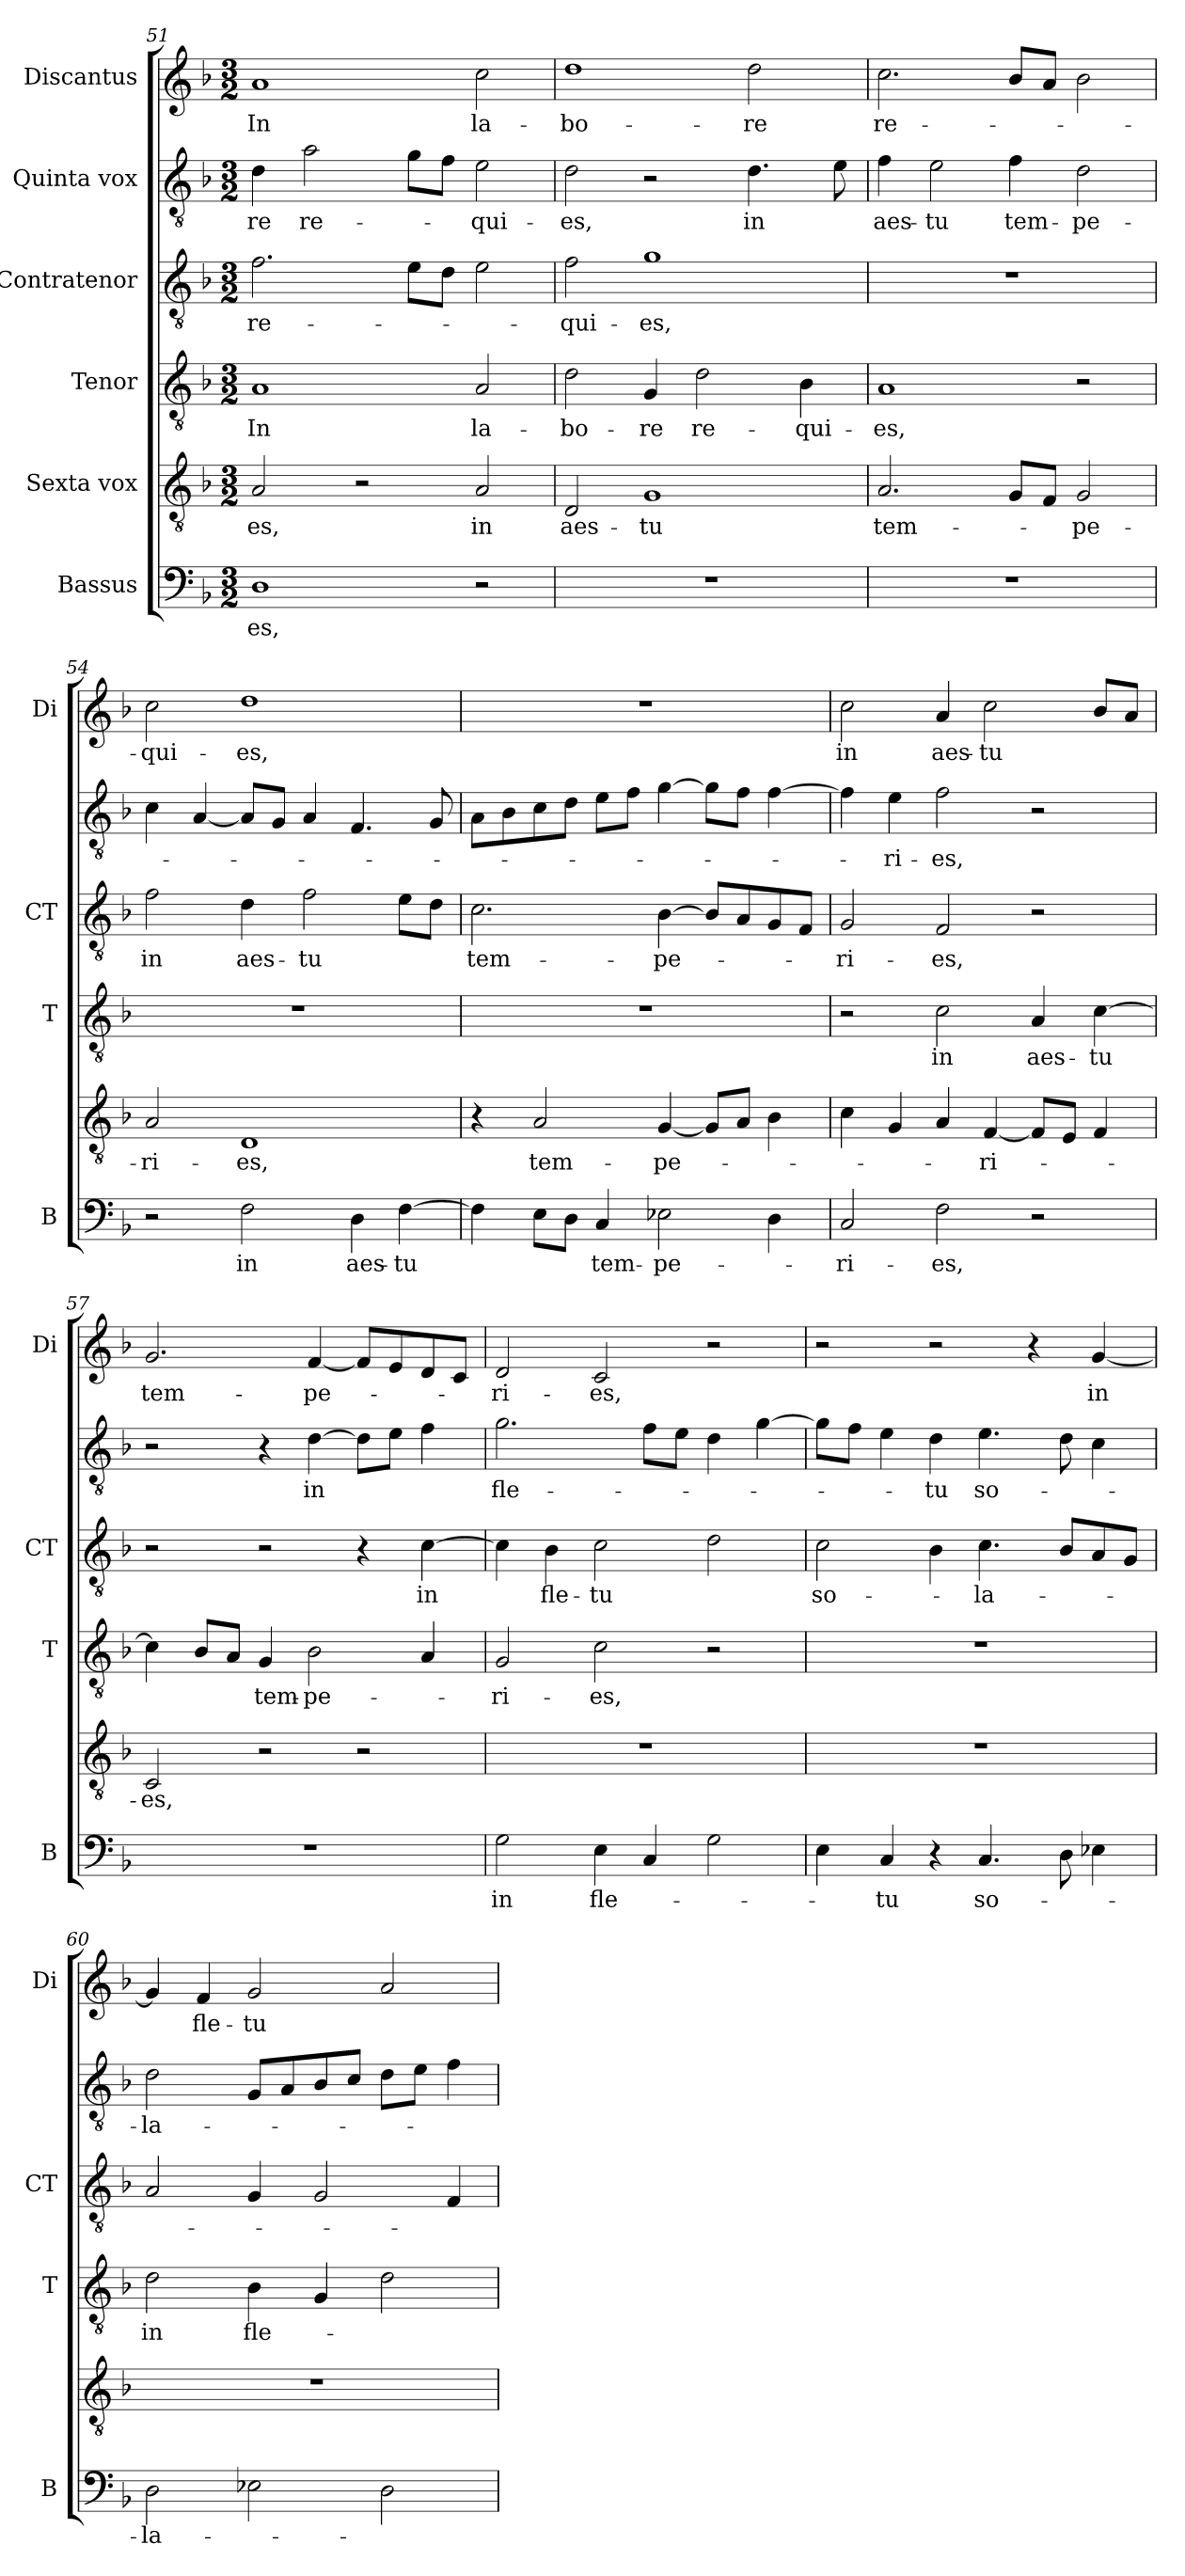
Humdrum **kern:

**kern	**text	**kern	**text	**kern	**text	**kern	**text	**kern	**text	**kern	**text
*part6	*part6	*part5	*part5	*part4	*part4	*part3	*part3	*part2	*part2	*part1	*part1
*staff6	*staff6	*staff5	*staff5	*staff4	*staff4	*staff3	*staff3	*staff2	*staff2	*staff1	*staff1
*I"Bassus	*	*I"Sexta vox	*	*I"Tenor	*	*I"Contratenor	*	*I"Quinta vox	*	*I"Discantus	*
*I'B	*	*	*	*I'T	*	*I'CT	*	*	*	*I'Di	*
*clefF4	*	*clefGv2	*	*clefGv2	*	*clefGv2	*	*clefGv2	*	*clefG2	*
*k[b-]	*	*k[b-]	*	*k[b-]	*	*k[b-]	*	*k[b-]	*	*k[b-]	*
*F:	*	*F:	*	*F:	*	*F:	*	*F:	*	*F:	*
*M3/2	*	*M3/2	*	*M3/2	*	*M3/2	*	*M3/2	*	*M3/2	*
=51	=51	=51	=51	=51	=51	=51	=51	=51	=51	=51	=51
!	!LO:LY:b	!	!LO:LY:b	!	!LO:LY:b	!	!LO:LY:b	!	!LO:LY:b	!	!LO:LY:b
1D	-es,	2A/	-es,	1A	In	2.f\	re-	4d\	-re	1a	In
!	!	!	!	!	!	!	!	!	!LO:LY:b	!	!
.	.	.	.	.	.	.	.	2a\	re-	.	.
.	.	2r	.	.	.	.	.	.	.	.	.
.	.	.	.	.	.	8e\L	.	8g\L	.	.	.
.	.	.	.	.	.	8d\J	.	8f\J	.	.	.
!	!	!	!LO:LY:b	!	!LO:LY:b	!	!	!	!LO:LY:b	!	!LO:LY:b
2r	.	2A/	in	2A/	la-	2e\	.	2e\	-qui-	2cc\	la-
=52	=52	=52	=52	=52	=52	=52	=52	=52	=52	=52	=52
!	!	!	!LO:LY:b	!	!LO:LY:b	!	!LO:LY:b	!	!LO:LY:b	!	!LO:LY:b
1.r	.	2D/	aes-	2d\	-bo-	2f\	-qui-	2d\	-es,	1dd	-bo-
!	!	!	!LO:LY:b	!	!LO:LY:b	!	!LO:LY:b	!	!	!	!
.	.	1G	-tu	4G/	-re	1g	-es,	2r	.	.	.
!	!	!	!	!	!LO:LY:b	!	!	!	!	!	!
.	.	.	.	2d\	re-	.	.	.	.	.	.
!	!	!	!	!	!	!	!	!	!LO:LY:b	!	!LO:LY:b
.	.	.	.	.	.	.	.	4.d\	in	2dd\	-re
!	!	!	!	!	!LO:LY:b	!	!	!	!	!	!
.	.	.	.	4B-\	-qui-	.	.	.	.	.	.
.	.	.	.	.	.	.	.	8e\	.	.	.
=53	=53	=53	=53	=53	=53	=53	=53	=53	=53	=53	=53
!	!	!	!LO:LY:b	!	!LO:LY:b	!	!	!	!LO:LY:b	!	!LO:LY:b
1.r	.	2.A/	tem-	1A	-es,	1.r	.	4f\	aes-	2.cc\	re-
!	!	!	!	!	!	!	!	!	!LO:LY:b	!	!
.	.	.	.	.	.	.	.	2e\	-tu	.	.
!	!	!	!	!	!	!	!	!	!LO:LY:b	!	!
.	.	8G/L	.	.	.	.	.	4f\	tem-	8b-/L	.
.	.	8F/J	.	.	.	.	.	.	.	8a/J	.
!	!	!	!LO:LY:b	!	!	!	!	!	!LO:LY:b	!	!
.	.	2G/	-pe-	2r	.	.	.	2d\	-pe-	2b-\	.
=54	=54	=54	=54	=54	=54	=54	=54	=54	=54	=54	=54
!	!	!	!LO:LY:b	!	!	!	!LO:LY:b	!	!	!	!LO:LY:b
2r	.	2A/	-ri-	1.r	.	2f\	in	4c\	.	2cc\	-qui-
.	.	.	.	.	.	.	.	[4A/	.	.	.
!	!LO:LY:b	!	!LO:LY:b	!	!	!	!LO:LY:b	!	!	!	!LO:LY:b
2F\	in	1D	-es,	.	.	4d\	aes-	8A/L]	.	1dd	-es,
.	.	.	.	.	.	.	.	8G/J	.	.	.
!	!	!	!	!	!	!	!LO:LY:b	!	!	!	!
.	.	.	.	.	.	2f\	-tu	4A/	.	.	.
!	!LO:LY:b	!	!	!	!	!	!	!	!	!	!
4D\	aes-	.	.	.	.	.	.	4.F/	.	.	.
!	!LO:LY:b	!	!	!	!	!	!	!	!	!	!
[4F\	-tu	.	.	.	.	8e\L	.	.	.	.	.
.	.	.	.	.	.	8d\J	.	8G/	.	.	.
!!LO:LB:g=z
=55	=55	=55	=55	=55	=55	=55	=55	=55	=55	=55	=55
!	!	!	!	!	!	!	!LO:LY:b	!	!	!	!
4F\]	.	4r	.	1.r	.	2.c\	tem-	8A\L	.	1.r	.
.	.	.	.	.	.	.	.	8B-\	.	.	.
!	!	!	!LO:LY:b	!	!	!	!	!	!	!	!
8E\L	.	2A/	tem-	.	.	.	.	8c\	.	.	.
8D\J	.	.	.	.	.	.	.	8d\J	.	.	.
!	!LO:LY:b	!	!	!	!	!	!	!	!	!	!
4C/	tem-	.	.	.	.	.	.	8e\L	.	.	.
.	.	.	.	.	.	.	.	8f\J	.	.	.
!	!LO:LY:b	!	!LO:LY:b	!	!	!	!LO:LY:b	!	!	!	!
2E-X\	-pe-	[4G/	-pe-	.	.	[4B-\	-pe-	[4g\	.	.	.
.	.	8G/L]	.	.	.	8B-/L]	.	8g\L]	.	.	.
.	.	8A/J	.	.	.	8A/	.	8f\J	.	.	.
4D\	.	4B-\	.	.	.	8G/	.	[4f\	.	.	.
.	.	.	.	.	.	8F/J	.	.	.	.	.
=56	=56	=56	=56	=56	=56	=56	=56	=56	=56	=56	=56
!	!LO:LY:b	!	!	!	!	!	!LO:LY:b	!	!	!	!LO:LY:b
2C/	-ri-	4c\	.	2r	.	2G/	-ri-	4f\]	.	2cc\	in
!	!	!	!	!	!	!	!	!	!LO:LY:b	!	!
.	.	4G/	.	.	.	.	.	4e\	-ri-	.	.
!	!LO:LY:b	!	!	!	!LO:LY:b	!	!LO:LY:b	!	!LO:LY:b	!	!LO:LY:b
2F\	-es,	4A/	.	2c\	in	2F/	-es,	2f\	-es,	4a/	aes-
!	!	!	!LO:LY:b	!	!	!	!	!	!	!	!LO:LY:b
.	.	[4F/	-ri-	.	.	.	.	.	.	2cc\	-tu
!	!	!	!	!	!LO:LY:b	!	!	!	!	!	!
2r	.	8F/L]	.	4A/	aes-	2r	.	2r	.	.	.
.	.	8E/J	.	.	.	.	.	.	.	.	.
!	!	!	!	!	!LO:LY:b	!	!	!	!	!	!
.	.	4F/	.	[4c\	-tu	.	.	.	.	8b-/L	.
.	.	.	.	.	.	.	.	.	.	8a/J	.
=57	=57	=57	=57	=57	=57	=57	=57	=57	=57	=57	=57
!	!	!	!LO:LY:b	!	!	!	!	!	!	!	!LO:LY:b
1.r	.	2C/	-es,	4c\]	.	2r	.	2r	.	2.g/	tem-
.	.	.	.	8B-/L	.	.	.	.	.	.	.
.	.	.	.	8A/J	.	.	.	.	.	.	.
!	!	!	!	!	!LO:LY:b	!	!	!	!	!	!
.	.	2r	.	4G/	tem-	2r	.	4r	.	.	.
!	!	!	!	!	!LO:LY:b	!	!	!	!LO:LY:b	!	!LO:LY:b
.	.	.	.	2B-\	-pe-	.	.	[4d\	in	[4f/	-pe-
.	.	2r	.	.	.	4r	.	8d\L]	.	8f/L]	.
.	.	.	.	.	.	.	.	8e\J	.	8e/	.
!	!	!	!	!	!	!	!LO:LY:b	!	!	!	!
.	.	.	.	4A/	.	[4c\	in	4f\	.	8d/	.
.	.	.	.	.	.	.	.	.	.	8c/J	.
=58	=58	=58	=58	=58	=58	=58	=58	=58	=58	=58	=58
!	!LO:LY:b	!	!	!	!LO:LY:b	!	!	!	!LO:LY:b	!	!LO:LY:b
2G\	in	1.r	.	2G/	-ri-	4c\]	.	2.g\	fle-	2d/	-ri-
!	!	!	!	!	!	!	!LO:LY:b	!	!	!	!
.	.	.	.	.	.	4B-\	fle-	.	.	.	.
!	!LO:LY:b	!	!	!	!LO:LY:b	!	!LO:LY:b	!	!	!	!LO:LY:b
4E\	fle-	.	.	2c\	-es,	2c\	-tu	.	.	2c/	-es,
4C/	.	.	.	.	.	.	.	8f\L	.	.	.
.	.	.	.	.	.	.	.	8e\J	.	.	.
2G\	.	.	.	2r	.	2d\	.	4d\	.	2r	.
.	.	.	.	.	.	.	.	[4g\	.	.	.
=59	=59	=59	=59	=59	=59	=59	=59	=59	=59	=59	=59
!	!	!	!	!	!	!	!LO:LY:b	!	!	!	!
4E\	.	1.r	.	1.r	.	2c\	so-	8g\L]	.	2r	.
.	.	.	.	.	.	.	.	8f\J	.	.	.
!	!LO:LY:b	!	!	!	!	!	!	!	!	!	!
4C/	-tu	.	.	.	.	.	.	4e\	.	.	.
!	!	!	!	!	!	!	!	!	!LO:LY:b	!	!
4r	.	.	.	.	.	4B-\	.	4d\	-tu	2r	.
!	!LO:LY:b	!	!	!	!	!	!LO:LY:b	!	!LO:LY:b	!	!
4.C/	so-	.	.	.	.	4.c\	-la-	4.e\	so-	.	.
.	.	.	.	.	.	.	.	.	.	4r	.
8D\	.	.	.	.	.	8B-/L	.	8d\	.	.	.
!	!	!	!	!	!	!	!	!	!	!	!LO:LY:b
4E-X\	.	.	.	.	.	8A/	.	4c\	.	[4g/	in
.	.	.	.	.	.	8G/J	.	.	.	.	.
!!LO:PB:g=z
=60	=60	=60	=60	=60	=60	=60	=60	=60	=60	=60	=60
!	!LO:LY:b	!	!	!	!LO:LY:b	!	!	!	!LO:LY:b	!	!
2D\	-la-	1.r	.	2d\	in	2A/	.	2d\	-la-	4g/]	.
!	!	!	!	!	!	!	!	!	!	!	!LO:LY:b
.	.	.	.	.	.	.	.	.	.	4f/	fle-
!	!	!	!	!	!LO:LY:b	!	!	!	!	!	!LO:LY:b
2E-X\	.	.	.	4B-\	fle-	4G/	.	8G/L	.	2g/	-tu
.	.	.	.	.	.	.	.	8A/	.	.	.
.	.	.	.	4G/	.	2G/	.	8B-/	.	.	.
.	.	.	.	.	.	.	.	8c/J	.	.	.
2D\	.	.	.	2d\	.	.	.	8d\L	.	2a/	.
.	.	.	.	.	.	.	.	8e\J	.	.	.
.	.	.	.	.	.	4F/	.	4f\	.	.	.
=	=	=	=	=	=	=	=	=	=	=	=
*-	*-	*-	*-	*-	*-	*-	*-	*-	*-	*-	*-
